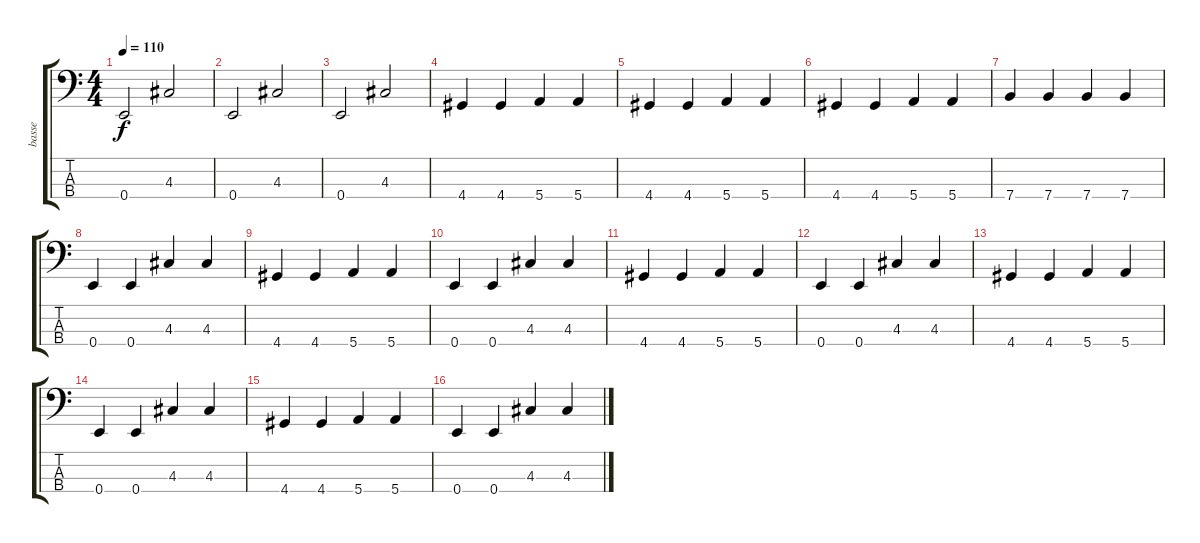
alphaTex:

\track ("basse" "basse") {instrument electricbassfinger}
\staff {score tabs}
\tuning (G2 D2 A1 E1) {hide}
\ts (4 4)
\tempo 110
\clef f4
\ks c
0.4.2{dy f} 4.3.2 |
0.4.2 4.3.2 |
0.4.2 4.3.2 |
4.4.4 4.4.4 5.4.4 5.4.4 |
4.4.4 4.4.4 5.4.4 5.4.4 |
4.4.4 4.4.4 5.4.4 5.4.4 |
7.4.4 7.4.4 7.4.4 7.4.4 |
0.4.4 0.4.4 4.3.4 4.3.4 |
4.4.4 4.4.4 5.4.4 5.4.4 |
0.4.4 0.4.4 4.3.4 4.3.4 |
4.4.4 4.4.4 5.4.4 5.4.4 |
0.4.4 0.4.4 4.3.4 4.3.4 |
4.4.4 4.4.4 5.4.4 5.4.4 |
0.4.4 0.4.4 4.3.4 4.3.4 |
4.4.4 4.4.4 5.4.4 5.4.4 |
0.4.4 0.4.4 4.3.4 4.3.4
